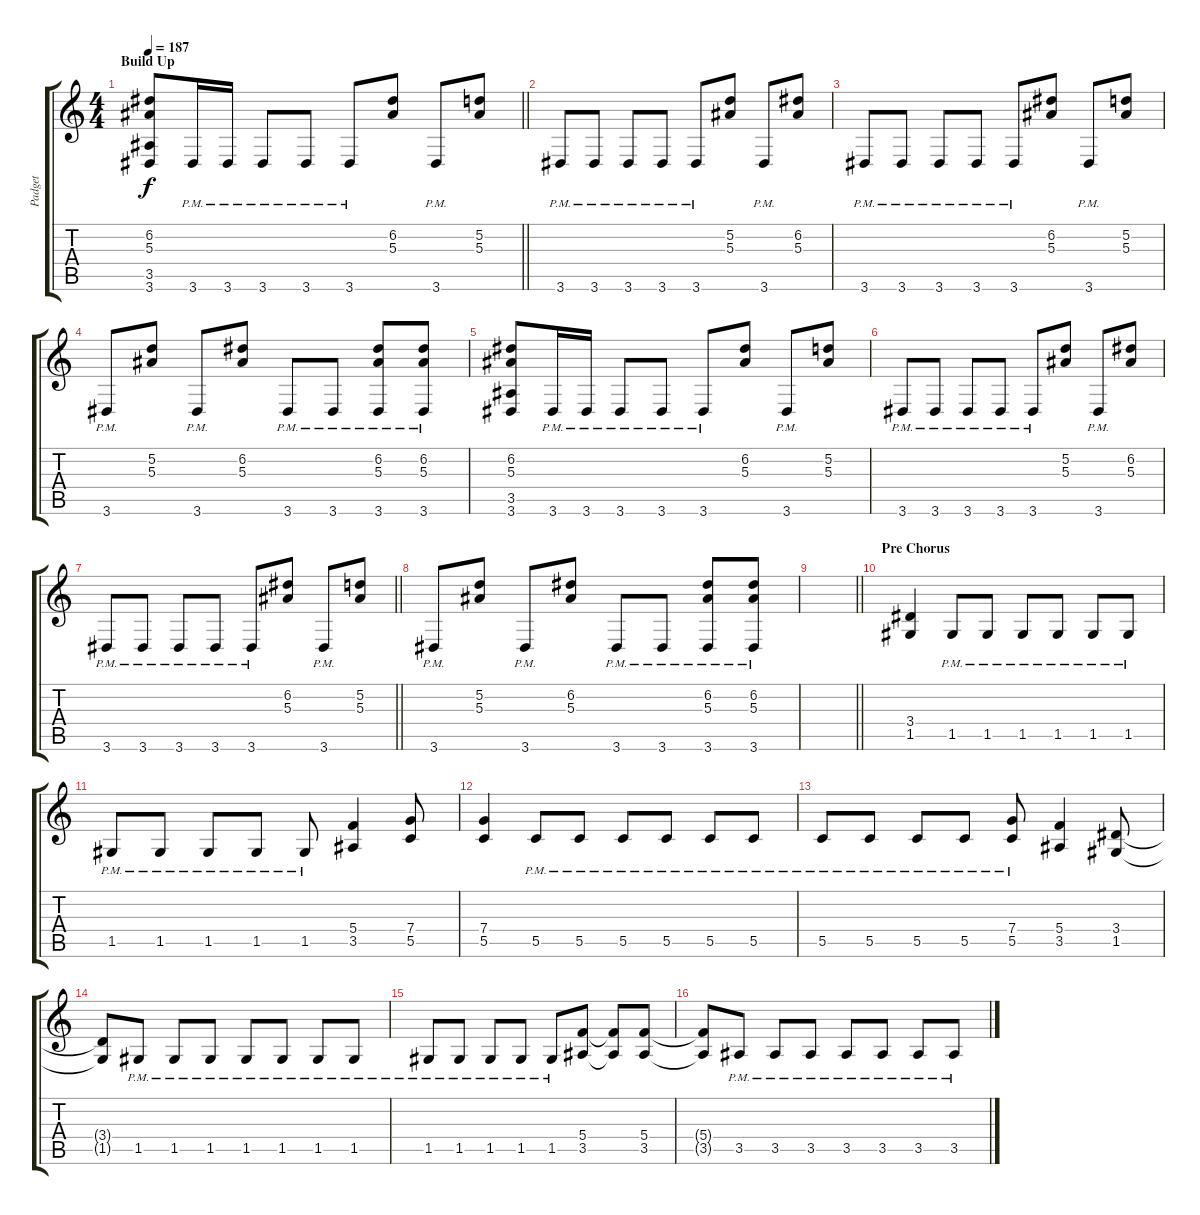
\track ("Padget" "Padget") {instrument overdrivenguitar}
\staff {score tabs}
\tuning (D4 A3 F3 C3 G2 C2) {hide}
\ts (4 4)
\section ("" "Build Up")
\tempo 187
\clef g2
\barLineRight lightlight
\ks c
(6.2 5.3 3.5 3.6).8{dy f} 3.6{pm}.16 3.6{pm}.16 3.6{pm}.8 3.6{pm}.8 3.6{pm}.8 (6.2 5.3).8 3.6{pm}.8 (5.2 5.3).8 |
3.6{pm}.8 3.6{pm}.8 3.6{pm}.8 3.6{pm}.8 3.6{pm}.8 (5.2 5.3).8 3.6{pm}.8 (6.2 5.3).8 |
3.6{pm}.8 3.6{pm}.8 3.6{pm}.8 3.6{pm}.8 3.6{pm}.8 (6.2 5.3).8 3.6{pm}.8 (5.2 5.3).8 |
3.6{pm}.8 (5.2 5.3).8 3.6{pm}.8 (6.2 5.3).8 3.6{pm}.8 3.6{pm}.8 (6.2 5.3 3.6{pm}).8 (6.2 5.3 3.6{pm}).8 |
(6.2 5.3 3.5 3.6).8 3.6{pm}.16 3.6{pm}.16 3.6{pm}.8 3.6{pm}.8 3.6{pm}.8 (6.2 5.3).8 3.6{pm}.8 (5.2 5.3).8 |
3.6{pm}.8 3.6{pm}.8 3.6{pm}.8 3.6{pm}.8 3.6{pm}.8 (5.2 5.3).8 3.6{pm}.8 (6.2 5.3).8 |
\barLineRight lightlight
3.6{pm}.8 3.6{pm}.8 3.6{pm}.8 3.6{pm}.8 3.6{pm}.8 (6.2 5.3).8 3.6{pm}.8 (5.2 5.3).8 |
3.6{pm}.8 (5.2 5.3).8 3.6{pm}.8 (6.2 5.3).8 3.6{pm}.8 3.6{pm}.8 (6.2 5.3 3.6{pm}).8 (6.2 5.3 3.6{pm}).8 |
\barLineRight lightlight
|
\section ("" "Pre Chorus")
(3.4 1.5).4 1.5{pm}.8 1.5{pm}.8 1.5{pm}.8 1.5{pm}.8 1.5{pm}.8 1.5{pm}.8 |
1.5{pm}.8 1.5{pm}.8 1.5{pm}.8 1.5{pm}.8 1.5{pm}.8 (5.4 3.5).4 (7.4 5.5).8 |
(7.4 5.5).4 5.5{pm}.8 5.5{pm}.8 5.5{pm}.8 5.5{pm}.8 5.5{pm}.8 5.5{pm}.8 |
5.5{pm}.8 5.5{pm}.8 5.5{pm}.8 5.5{pm}.8 (7.4 5.5{pm}).8 (5.4 3.5).4 (3.4 1.5).8 |
(3.4{t} 1.5{t}).8 1.5{pm}.8 1.5{pm}.8 1.5{pm}.8 1.5{pm}.8 1.5{pm}.8 1.5{pm}.8 1.5{pm}.8 |
1.5{pm}.8 1.5{pm}.8 1.5{pm}.8 1.5{pm}.8 1.5{pm}.8 (5.4 3.5).8 (5.4{t} 3.5{t}).8 (5.4 3.5).8 |
(5.4{t} 3.5{t}).8 3.5{pm}.8 3.5{pm}.8 3.5{pm}.8 3.5{pm}.8 3.5{pm}.8 3.5{pm}.8 3.5{pm}.8
